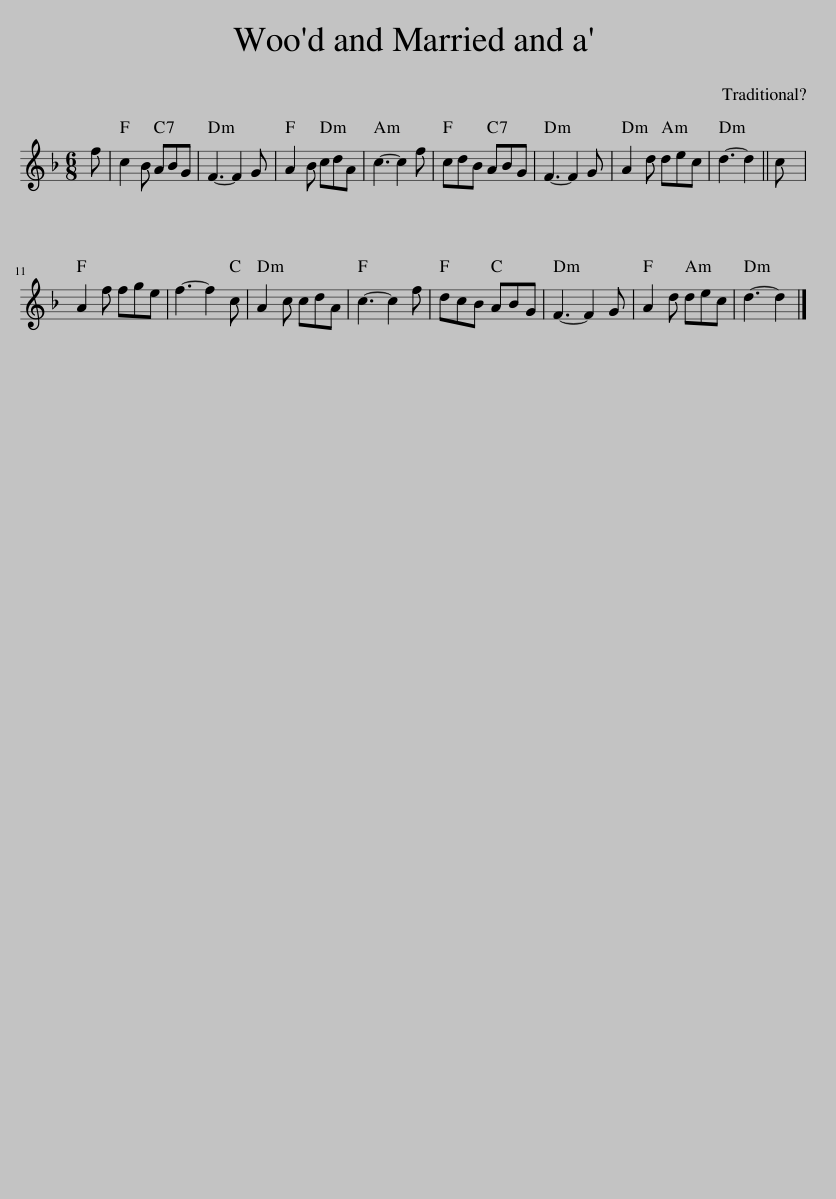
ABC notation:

X:1
L:1/8
M:6/8
I:linebreak $
K:Dmin
V:1 treble
V:1
 f | c2 B ABG | F3- F2 G | A2 B cdA | c3- c2 f | %5
 cdB ABG | F3- F2 G | A2 d dec | d3- d2 || c |$ %10
 A2 f fge | f3- f2 c | A2 c cdA | c3- c2 f | dcB ABG | %15
 F3- F2 G | A2 d dec | d3- d2 |] %18
